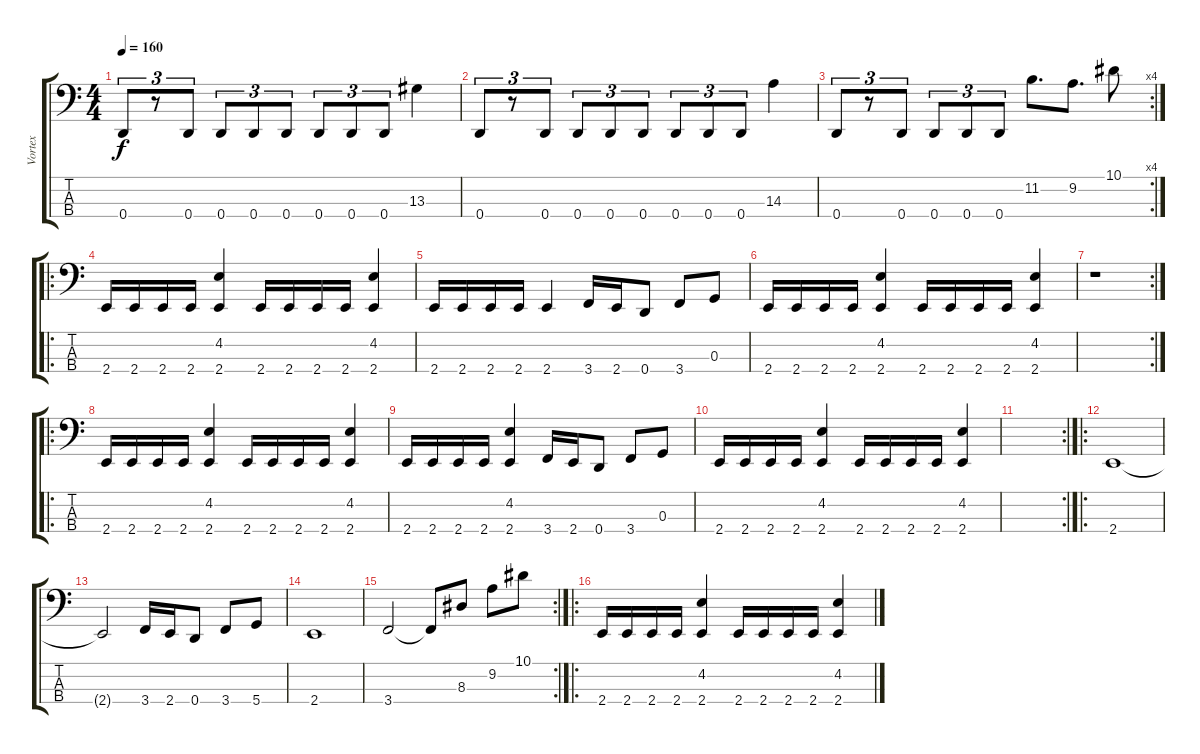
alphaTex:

\track ("Vortex" "Vortex") {instrument electricbassfinger}
\staff {score tabs}
\tuning (F2 C2 G1 D1) {hide}
\ts (4 4)
\tempo 160
\clef f4
\ks c
0.4.8{tu (3 2) dy f} r.8{tu (3 2)} 0.4.8{tu (3 2)} 0.4.8{tu (3 2)} 0.4.8{tu (3 2)} 0.4.8{tu (3 2)} 0.4.8{tu (3 2)} 0.4.8{tu (3 2)} 0.4.8{tu (3 2)} 13.3.4 |
0.4.8{tu (3 2)} r.8{tu (3 2)} 0.4.8{tu (3 2)} 0.4.8{tu (3 2)} 0.4.8{tu (3 2)} 0.4.8{tu (3 2)} 0.4.8{tu (3 2)} 0.4.8{tu (3 2)} 0.4.8{tu (3 2)} 14.3.4 |
\rc 4
0.4.8{tu (3 2)} r.8{tu (3 2)} 0.4.8{tu (3 2)} 0.4.8{tu (3 2)} 0.4.8{tu (3 2)} 0.4.8{tu (3 2)} 11.2.8{d} 9.2.8{d} 10.1.8 |
\ro
2.4.16 2.4.16 2.4.16 2.4.16 (4.2 2.4).4 2.4.16 2.4.16 2.4.16 2.4.16 (4.2 2.4).4 |
2.4.16 2.4.16 2.4.16 2.4.16 2.4.4 3.4.16 2.4.16 0.4.8 3.4.8 0.3.8 |
2.4.16 2.4.16 2.4.16 2.4.16 (4.2 2.4).4 2.4.16 2.4.16 2.4.16 2.4.16 (4.2 2.4).4 |
\rc 2
r.1 |
\ro
2.4.16 2.4.16 2.4.16 2.4.16 (4.2 2.4).4 2.4.16 2.4.16 2.4.16 2.4.16 (4.2 2.4).4 |
2.4.16 2.4.16 2.4.16 2.4.16 (4.2 2.4).4 3.4.16 2.4.16 0.4.8 3.4.8 0.3.8 |
2.4.16 2.4.16 2.4.16 2.4.16 (4.2 2.4).4 2.4.16 2.4.16 2.4.16 2.4.16 (4.2 2.4).4 |
\rc 2
|
\ro
2.4.1 |
2.4{t}.2 3.4.16 2.4.16 0.4.8 3.4.8 5.4.8 |
2.4.1 |
\rc 2
3.4.2 3.4{t}.8 8.3.8 9.2.8 10.1.8 |
\ro
2.4.16 2.4.16 2.4.16 2.4.16 (4.2 2.4).4 2.4.16 2.4.16 2.4.16 2.4.16 (4.2 2.4).4
